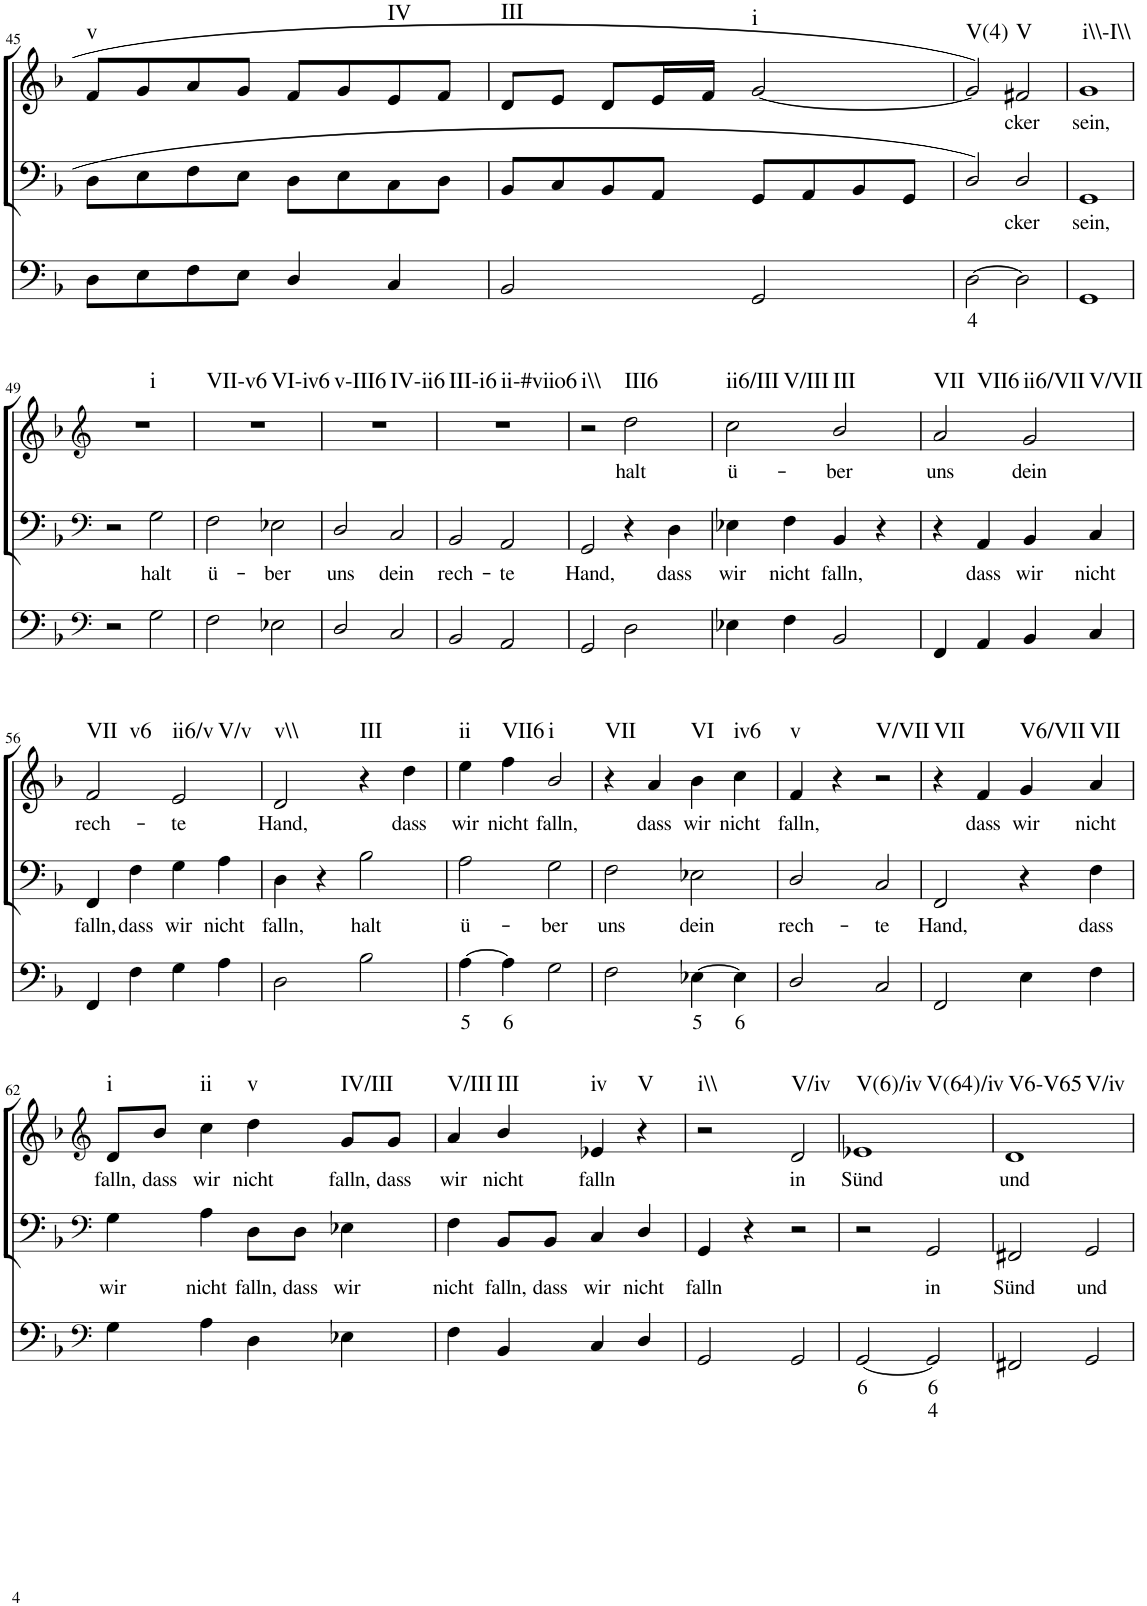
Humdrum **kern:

**kern	**text	**text	**kern	**text	**kern	**text	**harte
*part3	*part3	*part3	*part2	*part2	*part1	*part1	*part1
*staff3	*staff3	*staff3	*staff2	*staff2	*staff1	*staff1	*
*I"Continuo	*	*	*I"Bass	*	*I"Soprano	*	*
!!LO:PB:g=z
*clefF4	*	*	*clefF4	*	*clefG2	*	*
*k[b-]	*	*	*k[b-]	*	*k[b-]	*	*
*M4/4	*	*	*M4/4	*	*M4/4	*	*
=45	=45	=45	=45	=45	=45	=45	=45
!	!	!	!	!	!	!	!LO:H:kt=v
8D\L	.	.	8D\L	.	8f/L	.	N
8E\	.	.	8E\	.	8g/	.	.
8F\	.	.	8F\	.	8a/	.	.
8E\J	.	.	8E\J	.	8g/J	.	.
4D/	.	.	8D\L	.	8f/L	.	.
.	.	.	8E\	.	8g/	.	.
!	!	!	!	!	!	!	!LO:H:kt=IV
4C/	.	.	8C\	.	8e/	.	N
.	.	.	8D\J	.	8f/J	.	.
=46	=46	=46	=46	=46	=46	=46	=46
!	!	!	!	!	!	!	!LO:H:kt=III
2BB-/	.	.	8BB-/L	.	8d/L	.	N
.	.	.	8C/	.	8e/J	.	.
.	.	.	8BB-/	.	8d/L	.	.
.	.	.	8AA/J	.	16e/L	.	.
.	.	.	.	.	16f/JJ	.	.
!	!	!	!	!	!	!	!LO:H:kt=i
2GG/	.	.	8GG/L	.	[2g/	.	N
.	.	.	8AA/	.	.	.	.
.	.	.	8BB-/	.	.	.	.
.	.	.	8GG/J	.	.	.	.
=47	=47	=47	=47	=47	=47	=47	=47
!	!LO:LY:b	!	!	!	!	!	!LO:H:kt=V(4)
[2D\	4	.	2D/	.	2g/]	.	N
!	!	!	!	!LO:LY:b	!	!LO:LY:b	!LO:H:kt=V
2D\]	.	.	2D/	cker	2f#X/	cker	N
=48	=48	=48	=48	=48	=48	=48	=48
!	!	!	!	!LO:LY:b	!	!LO:LY:b	!LO:H:kt=i\\-I\\
1GG	.	.	1GG	sein,	1g	sein,	N
!!LO:LB:g=z
=49	=49	=49	=49	=49	=49	=49	=49
*clefF4	*	*	*clefF4	*	*clefG2	*	*
!	!	!	!	!	!	!	!LO:H:kt=i
2r	.	.	2r	.	1r	.	N
!	!	!	!	!LO:LY:b	!	!	!
2G\	.	.	2G\	halt	.	.	.
=50	=50	=50	=50	=50	=50	=50	=50
!	!	!	!	!LO:LY:b	!	!	!LO:H:n=1:kt=VII-v6
!	!	!	!	!	!	!	!LO:H:n=2:kt=VI-iv6
2F\	.	.	2F\	ü-	1r	.	N N
!	!	!	!	!LO:LY:b	!	!	!
2E-X\	.	.	2E-X\	ber	.	.	.
=51	=51	=51	=51	=51	=51	=51	=51
!	!	!	!	!LO:LY:b	!	!	!LO:H:n=1:kt=v-III6
!	!	!	!	!	!	!	!LO:H:n=2:kt=IV-ii6
2D/	.	.	2D/	uns	1r	.	N N
!	!	!	!	!LO:LY:b	!	!	!
2C/	.	.	2C/	dein	.	.	.
=52	=52	=52	=52	=52	=52	=52	=52
!	!	!	!	!LO:LY:b	!	!	!LO:H:n=1:kt=III-i6
!	!	!	!	!	!	!	!LO:H:n=2:kt=ii-#viio6
2BB-/	.	.	2BB-/	rech-	1r	.	N N
!	!	!	!	!LO:LY:b	!	!	!
2AA/	.	.	2AA/	te	.	.	.
=53	=53	=53	=53	=53	=53	=53	=53
!	!	!	!	!LO:LY:b	!	!	!LO:H:kt=i\\
2GG/	.	.	2GG/	Hand,	2r	.	N
!	!	!	!	!	!	!LO:LY:b	!LO:H:kt=III6
2D\	.	.	4r	.	2dd\	halt	N
!	!	!	!	!LO:LY:b	!	!	!
.	.	.	4D\	dass	.	.	.
=54	=54	=54	=54	=54	=54	=54	=54
!	!	!	!	!LO:LY:b	!	!LO:LY:b	!LO:H:n=1:kt=ii6/III
!	!	!	!	!	!	!	!LO:H:n=2:kt=V/III
4E-X\	.	.	4E-X\	wir	2cc\	ü-	N N
!	!	!	!	!LO:LY:b	!	!	!
4F\	.	.	4F\	nicht	.	.	.
!	!	!	!	!LO:LY:b	!	!LO:LY:b	!LO:H:kt=III
2BB-/	.	.	4BB-/	falln,	2b-/	ber	N
.	.	.	4r	.	.	.	.
=55	=55	=55	=55	=55	=55	=55	=55
!	!	!	!	!	!	!LO:LY:b	!LO:H:n=1:kt=VII
!	!	!	!	!	!	!	!LO:H:n=2:kt=VII6
4FF/	.	.	4r	.	2a/	uns	N N
!	!	!	!	!LO:LY:b	!	!	!
4AA/	.	.	4AA/	dass	.	.	.
!	!	!	!	!LO:LY:b	!	!LO:LY:b	!LO:H:n=1:kt=ii6/VII
!	!	!	!	!	!	!	!LO:H:n=2:kt=V/VII
4BB-/	.	.	4BB-/	wir	2g/	dein	N N
!	!	!	!	!LO:LY:b	!	!	!
4C/	.	.	4C/	nicht	.	.	.
!!LO:LB:g=z
=56	=56	=56	=56	=56	=56	=56	=56
!	!	!	!	!LO:LY:b	!	!LO:LY:b	!LO:H:n=1:kt=VII
!	!	!	!	!	!	!	!LO:H:n=2:kt=v6
4FF/	.	.	4FF/	falln,	2f/	rech-	N N
!	!	!	!	!LO:LY:b	!	!	!
4F\	.	.	4F\	dass	.	.	.
!	!	!	!	!LO:LY:b	!	!LO:LY:b	!LO:H:n=1:kt=ii6/v
!	!	!	!	!	!	!	!LO:H:n=2:kt=V/v
4G\	.	.	4G\	wir	2e/	te	N N
!	!	!	!	!LO:LY:b	!	!	!
4A\	.	.	4A\	nicht	.	.	.
=57	=57	=57	=57	=57	=57	=57	=57
!	!	!	!	!LO:LY:b	!	!LO:LY:b	!LO:H:kt=v\\
2D\	.	.	4D\	falln,	2d/	Hand,	N
.	.	.	4r	.	.	.	.
!	!	!	!	!LO:LY:b	!	!	!LO:H:kt=III
2B-\	.	.	2B-\	halt	4r	.	N
!	!	!	!	!	!	!LO:LY:b	!
.	.	.	.	.	4dd\	dass	.
=58	=58	=58	=58	=58	=58	=58	=58
!	!LO:LY:b	!	!	!LO:LY:b	!	!LO:LY:b	!LO:H:kt=ii
[4A\	5	.	2A\	ü-	4ee\	wir	N
!	!LO:LY:b	!	!	!	!	!LO:LY:b	!LO:H:kt=VII6
4A\]	6	.	.	.	4ff\	nicht	N
!	!	!	!	!LO:LY:b	!	!LO:LY:b	!LO:H:kt=i
2G\	.	.	2G\	ber	2b-/	falln,	N
=59	=59	=59	=59	=59	=59	=59	=59
!	!	!	!	!LO:LY:b	!	!	!LO:H:kt=VII
2F\	.	.	2F\	uns	4r	.	N
!	!	!	!	!	!	!LO:LY:b	!
.	.	.	.	.	4a/	dass	.
!	!LO:LY:b	!	!	!LO:LY:b	!	!LO:LY:b	!LO:H:kt=VI
[4E-X\	5	.	2E-X\	dein	4b-\	wir	N
!	!LO:LY:b	!	!	!	!	!LO:LY:b	!LO:H:kt=iv6
4E-\]	6	.	.	.	4cc\	nicht	N
=60	=60	=60	=60	=60	=60	=60	=60
!	!	!	!	!LO:LY:b	!	!LO:LY:b	!LO:H:kt=v
2D/	.	.	2D/	rech-	4f/	falln,	N
.	.	.	.	.	4r	.	.
!	!	!	!	!LO:LY:b	!	!	!LO:H:kt=V/VII
2C/	.	.	2C/	te	2r	.	N
=61	=61	=61	=61	=61	=61	=61	=61
!	!	!	!	!LO:LY:b	!	!	!LO:H:kt=VII
2FF/	.	.	2FF/	Hand,	4r	.	N
!	!	!	!	!	!	!LO:LY:b	!
.	.	.	.	.	4f/	dass	.
!	!	!	!	!	!	!LO:LY:b	!LO:H:kt=V6/VII
4E\	.	.	4r	.	4g/	wir	N
!	!	!	!	!LO:LY:b	!	!LO:LY:b	!LO:H:kt=VII
4F\	.	.	4F\	dass	4a/	nicht	N
!!LO:LB:g=z
=62	=62	=62	=62	=62	=62	=62	=62
*clefF4	*	*	*clefF4	*	*clefG2	*	*
!	!	!	!	!LO:LY:b	!	!LO:LY:b	!LO:H:kt=i
4G\	.	.	4G\	wir	8d/L	falln,	N
!	!	!	!	!	!	!LO:LY:b	!
.	.	.	.	.	8b-/J	dass	.
!	!	!	!	!LO:LY:b	!	!LO:LY:b	!LO:H:kt=ii
4A\	.	.	4A\	nicht	4cc\	wir	N
!	!	!	!	!LO:LY:b	!	!LO:LY:b	!LO:H:kt=v
4D\	.	.	8D\L	falln,	4dd\	nicht	N
!	!	!	!	!LO:LY:b	!	!	!
.	.	.	8D\J	dass	.	.	.
!	!	!	!	!LO:LY:b	!	!LO:LY:b	!LO:H:kt=IV/III
4E-X\	.	.	4E-X\	wir	8g/L	falln,	N
!	!	!	!	!	!	!LO:LY:b	!
.	.	.	.	.	8g/J	dass	.
=63	=63	=63	=63	=63	=63	=63	=63
!	!	!	!	!LO:LY:b	!	!LO:LY:b	!LO:H:kt=V/III
4F\	.	.	4F\	nicht	4a/	wir	N
!	!	!	!	!LO:LY:b	!	!LO:LY:b	!LO:H:kt=III
4BB-/	.	.	8BB-/L	falln,	4b-/	nicht	N
!	!	!	!	!LO:LY:b	!	!	!
.	.	.	8BB-/J	dass	.	.	.
!	!	!	!	!LO:LY:b	!	!LO:LY:b	!LO:H:kt=iv
4C/	.	.	4C/	wir	4e-X/	falln	N
!	!	!	!	!LO:LY:b	!	!	!LO:H:kt=V
4D/	.	.	4D/	nicht	4r	.	N
=64	=64	=64	=64	=64	=64	=64	=64
!	!	!	!	!LO:LY:b	!	!	!LO:H:kt=i\\
2GG/	.	.	4GG/	falln	2r	.	N
.	.	.	4r	.	.	.	.
!	!	!	!	!	!	!LO:LY:b	!LO:H:kt=V/iv
2GG/	.	.	2r	.	2d/	in	N
=65	=65	=65	=65	=65	=65	=65	=65
!	!LO:LY:b	!	!	!	!	!LO:LY:b	!LO:H:n=1:kt=V(6)/iv
!	!	!	!	!	!	!	!LO:H:n=2:kt=V(64)/iv
[2GG/	6	.	2r	.	1e-X	Sünd	N N
!	!LO:LY:b	!LO:LY:b	!	!LO:LY:b	!	!	!
2GG/]	6	4	2GG/	in	.	.	.
=66	=66	=66	=66	=66	=66	=66	=66
!	!	!	!	!LO:LY:b	!	!LO:LY:b	!LO:H:n=1:kt=V6-V65
!	!	!	!	!	!	!	!LO:H:n=2:kt=V/iv
2FF#X/	.	.	2FF#X/	Sünd	1d	und	N N
!	!	!	!	!LO:LY:b	!	!	!
2GG/	.	.	2GG/	und	.	.	.
=	=	=	=	=	=	=	=
*-	*-	*-	*-	*-	*-	*-	*-
